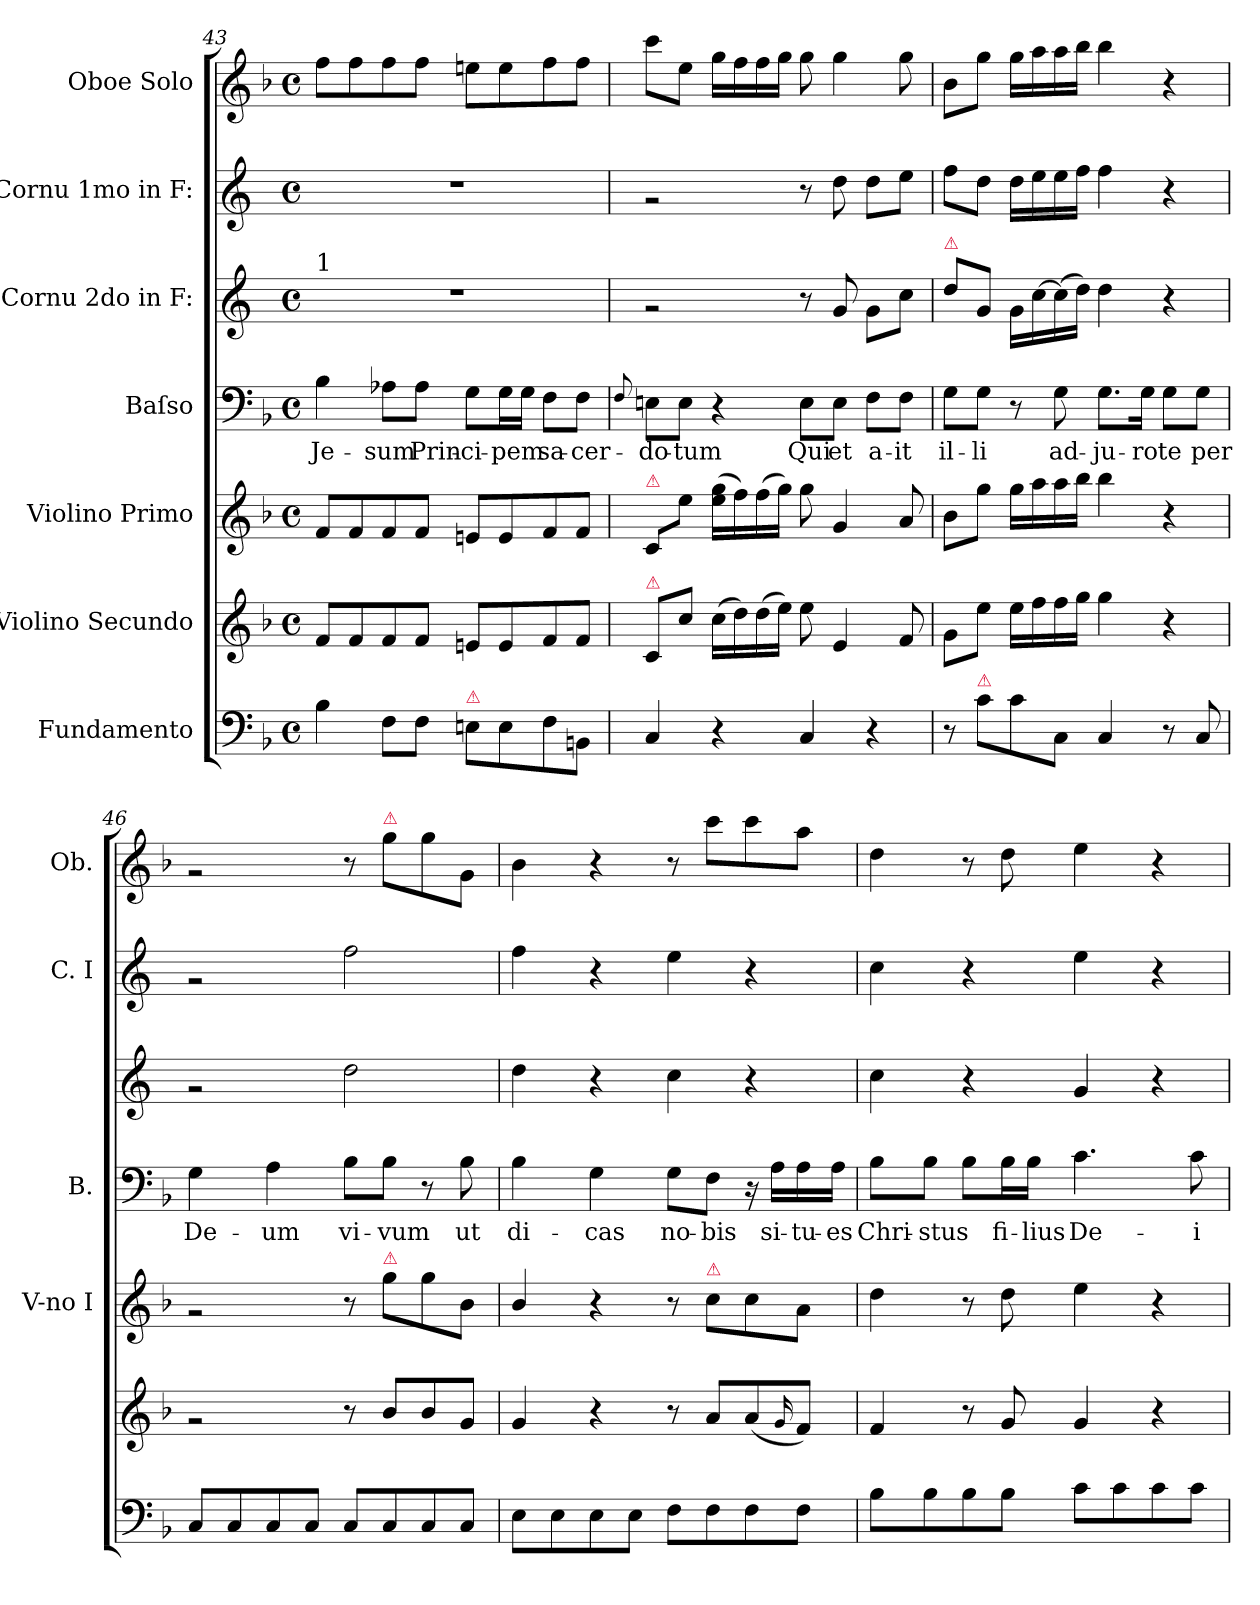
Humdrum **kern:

**kern	**kern	**kern	**kern	**text	**kern	**kern	**kern
*part7	*part6	*part5	*part4	*part4	*part3	*part2	*part1
*staff7	*staff6	*staff5	*staff4	*staff4	*staff3	*staff2	*staff1
*I"Fundamento	*I"Violino Secundo	*I"Violino Primo	*I"Baſso	*	*I"Cornu 2do in F:	*I"Cornu 1mo in F:	*I"Oboe Solo
*	*	*I'V-no I	*I'B.	*	*	*I'C. I	*I'Ob.
*clefF4	*clefG2	*clefG2	*clefF4	*	*clefG2	*clefG2	*clefG2
*	*	*	*	*	*ITrd4c7	*ITrd4c7	*
*k[b-]	*k[b-]	*k[b-]	*k[b-]	*	*k[b-]	*k[b-]	*k[b-]
*M4/4	*M4/4	*M4/4	*M4/4	*	*M4/4	*M4/4	*M4/4
*met(c)	*met(c)	*met(c)	*met(c)	*	*met(c)	*met(c)	*met(c)
=43	=43	=43	=43	=43	=43	=43	=43
!	!	!	!	!	!LO:TX:a:t=1	!	!
4B-\	8f/L	8f/L	4B-\	Je-	1r	1r	8ff\L
.	8f/	8f/	.	.	.	.	8ff\
8F\L	8f/	8f/	8A-X\L	-sum	.	.	8ff\
8F\J	8f/J	8f/J	8A-\J	Prin-	.	.	8ff\J
!LO:TX:a:color=crimson:t=⚠	!	!	!	!	!	!	!
8En\L	8en/L	8en/L	8G\L	-ci-	.	.	8een\L
8E\	8e/	8e/	16G\L	-pem	.	.	8ee\
.	.	.	16G\JJ	.	.	.	.
8F\	8f/	8f/	8F\L	sa-	.	.	8ff\
8BBn/J	8f/J	8f/J	8F\J	-cer-	.	.	8ff\J
=44	=44	=44	=44	=44	=44	=44	=44
.	.	.	8qqF/	.	.	.	.
!	!	!LO:TX:a:color=crimson:t=⚠	!	!	!	!	!
!	!LO:TX:a:color=crimson:t=⚠	!	!	!	!	!	!
4C/	8c/L	8c/L	8En\L	-do-	2rg	2rg	8ccc\L
.	8cc/J	8ee\J	8E\J	-tum	.	.	8ee\J
4r	(>16cc\LL	(>16ee\ 16gg\LL	4r	.	.	.	16gg\LL
.	16dd\)	16ff\)	.	.	.	.	16ff\
.	(>16dd\	(>16ff\	.	.	.	.	16ff\
.	16ee\JJ)	16gg\JJ)	.	.	.	.	16gg\JJ
4C/	8ee\	8gg\	8E\L	Qui	8r	8r	8gg\
.	4e/	4g/	8E\J	et	8c/	8g\	4gg\
4r	.	.	8F\L	a-	8c\L	8g\L	.
.	8f/	8a/	8F\J	-it	8f\J	8a\J	8gg\
=45	=45	=45	=45	=45	=45	=45	=45
!	!	!	!	!	!LO:TX:a:color=crimson:t=⚠	!	!
8r	8g\L	8b-\L	8G\L	il-	8g\L	8b-\L	8b-\L
!LO:TX:a:color=crimson:t=⚠	!	!	!	!	!	!	!
8c\L	8ee\J	8gg\J	8G\J	-li	8c/J	8g\J	8gg\J
8c\	16ee\LL	16gg\LL	8r	.	16c\LL	16g\LL	16gg\LL
.	16ff\	16aa\	.	.	[16f\	16a\	16aa\
8C/J	16ff\	16aa\	8G\	ad-	(>16f\]	16a\	16aa\
.	16gg\JJ	16bb-\JJ	.	.	16g\JJ)	16b-\JJ	16bb-\JJ
4C/	4gg\	4bb-\	8.G\L	-ju-	4g\	4b-\	4bb-\
.	.	.	16G\Jk	-ro	.	.	.
8r	4r	4r	8G\L	te	4r	4r	4r
8C/	.	.	8G\J	per	.	.	.
=46	=46	=46	=46	=46	=46	=46	=46
8C/L	2rg	2rg	4G\	De-	2rg	2rg	2rg
8C/	.	.	.	.	.	.	.
8C/	.	.	4A\	-um	.	.	.
8C/J	.	.	.	.	.	.	.
8C/L	8r	8r	8B-\L	vi-	2g\	2b-\	8r
!	!	!	!	!	!	!	!LO:TX:a:color=crimson:t=⚠
!	!	!LO:TX:a:color=crimson:t=⚠	!	!	!	!	!
8C/	8b-/L	8gg\L	8B-\J	-vum	.	.	8gg\L
8C/	8b-/	8gg\	8r	.	.	.	8gg\
8C/J	8g/J	8b-/J	8B-\	ut	.	.	8g/J
=47	=47	=47	=47	=47	=47	=47	=47
8E\L	4g/	4b-/	4B-\	di-	4g\	4b-\	4b-\
8E\	.	.	.	.	.	.	.
8E\	4r	4r	4G\	-cas	4r	4r	4r
8E\J	.	.	.	.	.	.	.
8F\L	8r	8r	8G\L	no-	4f\	4a\	8r
!	!	!LO:TX:a:color=crimson:t=⚠	!	!	!	!	!
8F\	8a/L	8cc\L	8F\J	-bis	.	.	8ccc\L
8F\	(<8a/	8cc\	16r	.	4r	4r	8ccc\
.	.	.	16A\LL	si-	.	.	.
.	16qqg/	.	.	.	.	.	.
8F\J	8f/J)	8a/J	16A\	-tu-	.	.	8aa\J
.	.	.	16A\JJ	-es	.	.	.
=48	=48	=48	=48	=48	=48	=48	=48
8B-\L	4f/	4dd\	8B-\L	Chri-	4f\	4f\	4dd\
8B-\	.	.	8B-\J	-stus	.	.	.
8B-\	8r	8r	8B-\L	.	4r	4r	8r
8B-\J	8g/	8dd\	16B-\L	fi-	.	.	8dd\
.	.	.	16B-\JJ	-lius	.	.	.
8c\L	4g/	4ee\	4.c\	De-	4c/	4a\	4ee\
8c\	.	.	.	.	.	.	.
8c\	4r	4r	.	.	4r	4r	4r
8c\J	.	.	8c\	-i	.	.	.
=	=	=	=	=	=	=	=
*-	*-	*-	*-	*-	*-	*-	*-
